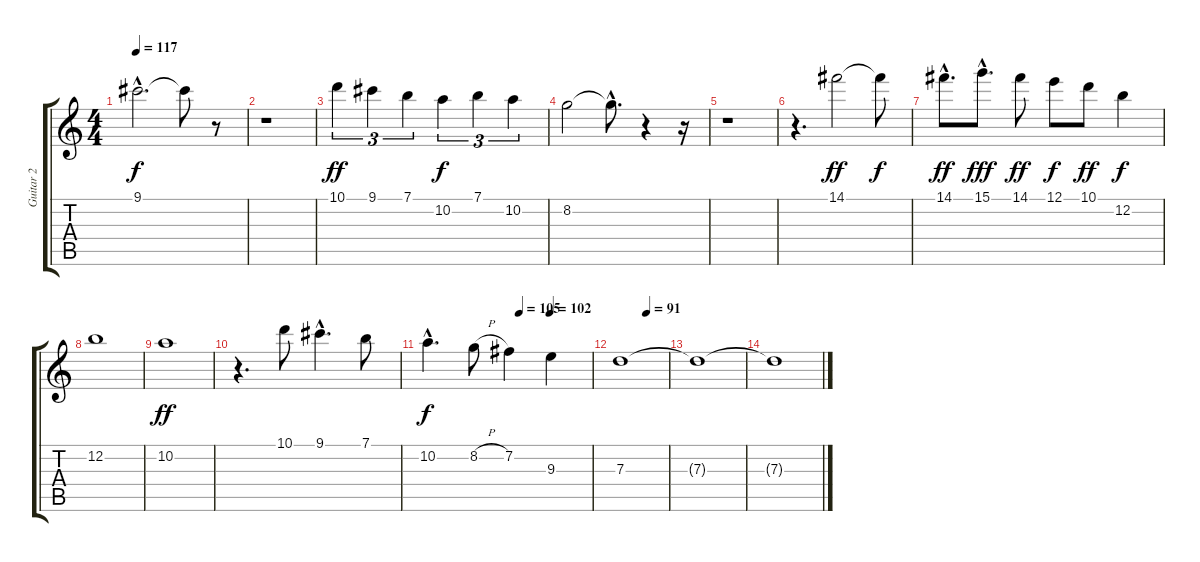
\track ("Guitar 2" "Guitar 2") {instrument electricguitarjazz}
\staff {score tabs}
\tuning (E4 B3 G3 D3 A2 E2) {hide}
\ts (4 4)
\tempo 117
\clef g2
\ks c
9.1{hac}.2{d dy f} 9.1{t}.8 r.8 |
r.1 |
10.1.4{tu (3 2) dy ff} 9.1.4{tu (3 2)} 7.1.4{tu (3 2)} 10.2.4{tu (3 2) dy f} 7.1.4{tu (3 2)} 10.2.4{tu (3 2)} |
8.2.2 8.2{hac t}.8{d} r.4 r.16 |
r.1 |
r.4{d} 14.1.2{dy ff} 14.1{t}.8{dy f} |
14.1{hac}.8{d dy ff} 15.1{hac}.8{d dy fff} 14.1.8{dy ff} 12.1.8{dy f} 10.1.8{dy ff} 12.2.4{dy f} |
12.2.1 |
10.2.1{dy ff} |
r.4{d} 10.1.8 9.1{hac}.4{d} 7.1.8 |
\tempo (105 0.5625)
\tempo (102 0.75)
10.2{hac}.4{d dy f} 8.2{h}.8 7.2.4 9.3.4 |
\tempo (91 0.5625)
7.3.1 |
7.3{t}.1 |
7.3{t}.1
